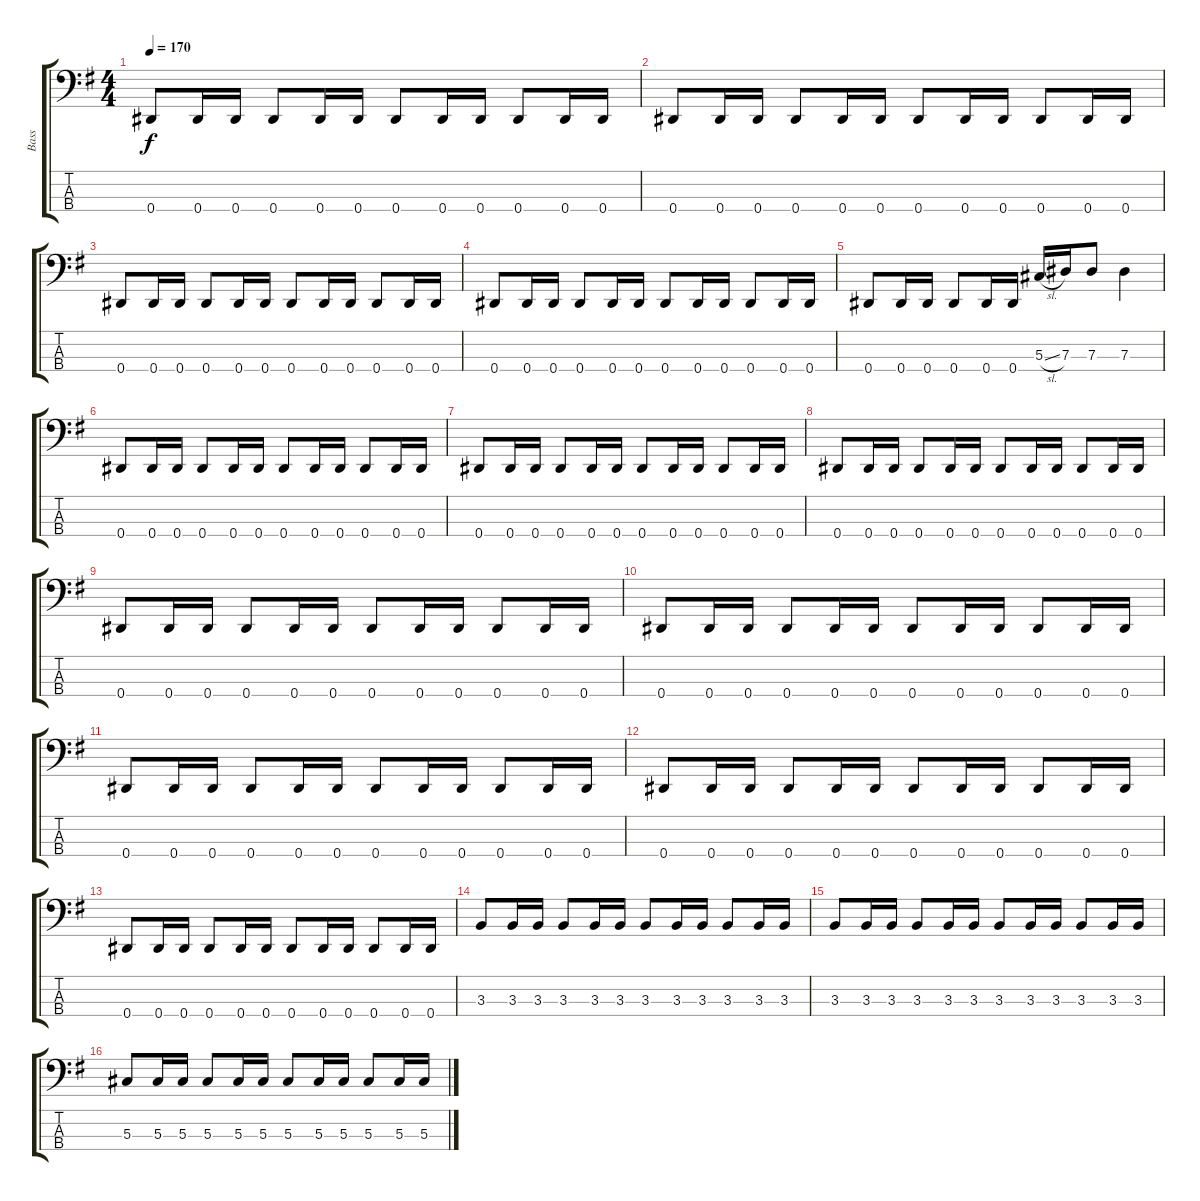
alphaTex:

\track ("Bass" "Bass") {instrument electricbassfinger}
\staff {score tabs}
\tuning (Gb2 Db2 Ab1 Eb1) {hide}
\ts (4 4)
\tempo 170
\clef f4
\ks g
0.4.8{dy f} 0.4.16 0.4.16 0.4.8 0.4.16 0.4.16 0.4.8 0.4.16 0.4.16 0.4.8 0.4.16 0.4.16 |
0.4.8 0.4.16 0.4.16 0.4.8 0.4.16 0.4.16 0.4.8 0.4.16 0.4.16 0.4.8 0.4.16 0.4.16 |
0.4.8 0.4.16 0.4.16 0.4.8 0.4.16 0.4.16 0.4.8 0.4.16 0.4.16 0.4.8 0.4.16 0.4.16 |
0.4.8 0.4.16 0.4.16 0.4.8 0.4.16 0.4.16 0.4.8 0.4.16 0.4.16 0.4.8 0.4.16 0.4.16 |
0.4.8 0.4.16 0.4.16 0.4.8 0.4.16 0.4.16 5.3{sl}.16 7.3.16 7.3.8 7.3.4 |
0.4.8 0.4.16 0.4.16 0.4.8 0.4.16 0.4.16 0.4.8 0.4.16 0.4.16 0.4.8 0.4.16 0.4.16 |
0.4.8 0.4.16 0.4.16 0.4.8 0.4.16 0.4.16 0.4.8 0.4.16 0.4.16 0.4.8 0.4.16 0.4.16 |
0.4.8 0.4.16 0.4.16 0.4.8 0.4.16 0.4.16 0.4.8 0.4.16 0.4.16 0.4.8 0.4.16 0.4.16 |
0.4.8 0.4.16 0.4.16 0.4.8 0.4.16 0.4.16 0.4.8 0.4.16 0.4.16 0.4.8 0.4.16 0.4.16 |
0.4.8 0.4.16 0.4.16 0.4.8 0.4.16 0.4.16 0.4.8 0.4.16 0.4.16 0.4.8 0.4.16 0.4.16 |
0.4.8 0.4.16 0.4.16 0.4.8 0.4.16 0.4.16 0.4.8 0.4.16 0.4.16 0.4.8 0.4.16 0.4.16 |
0.4.8 0.4.16 0.4.16 0.4.8 0.4.16 0.4.16 0.4.8 0.4.16 0.4.16 0.4.8 0.4.16 0.4.16 |
0.4.8 0.4.16 0.4.16 0.4.8 0.4.16 0.4.16 0.4.8 0.4.16 0.4.16 0.4.8 0.4.16 0.4.16 |
3.3.8 3.3.16 3.3.16 3.3.8 3.3.16 3.3.16 3.3.8 3.3.16 3.3.16 3.3.8 3.3.16 3.3.16 |
3.3.8 3.3.16 3.3.16 3.3.8 3.3.16 3.3.16 3.3.8 3.3.16 3.3.16 3.3.8 3.3.16 3.3.16 |
5.3.8 5.3.16 5.3.16 5.3.8 5.3.16 5.3.16 5.3.8 5.3.16 5.3.16 5.3.8 5.3.16 5.3.16
